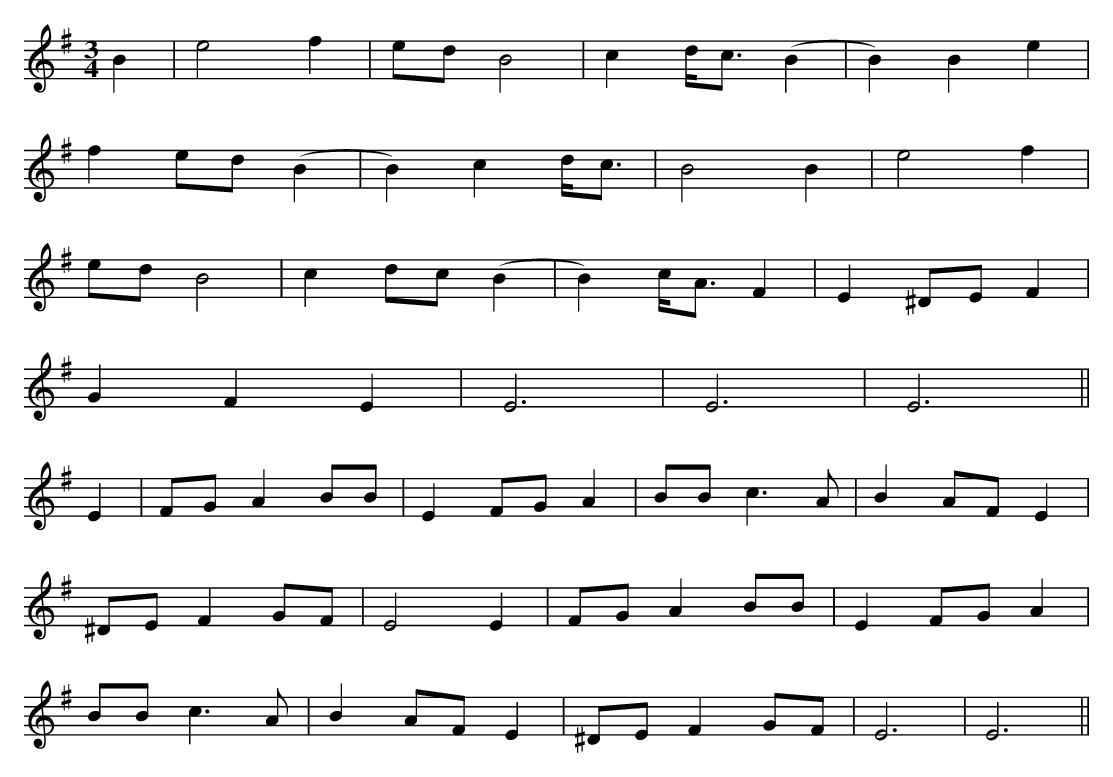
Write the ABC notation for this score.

X:1
M:3/4
K:Emin
B2|e4 f2|ed B4|c2 d<c (B2|B2) B2 e2|
f2 ed (B2|B2) c2 d<c|B4 B2|e4 f2|
ed B4|c2 dc (B2|B2) c<A F2|E2 ^DE F2|
G2 F2 E2|E6|E6|E6||
E2|FG A2 BB|E2 FG A2|BB c3A|B2 AF E2|
^DE F2 GF|E4 E2|FG A2 BB|E2 FG A2|
BB c3A|B2 AF E2|^DE F2 GF|E6|E6||
